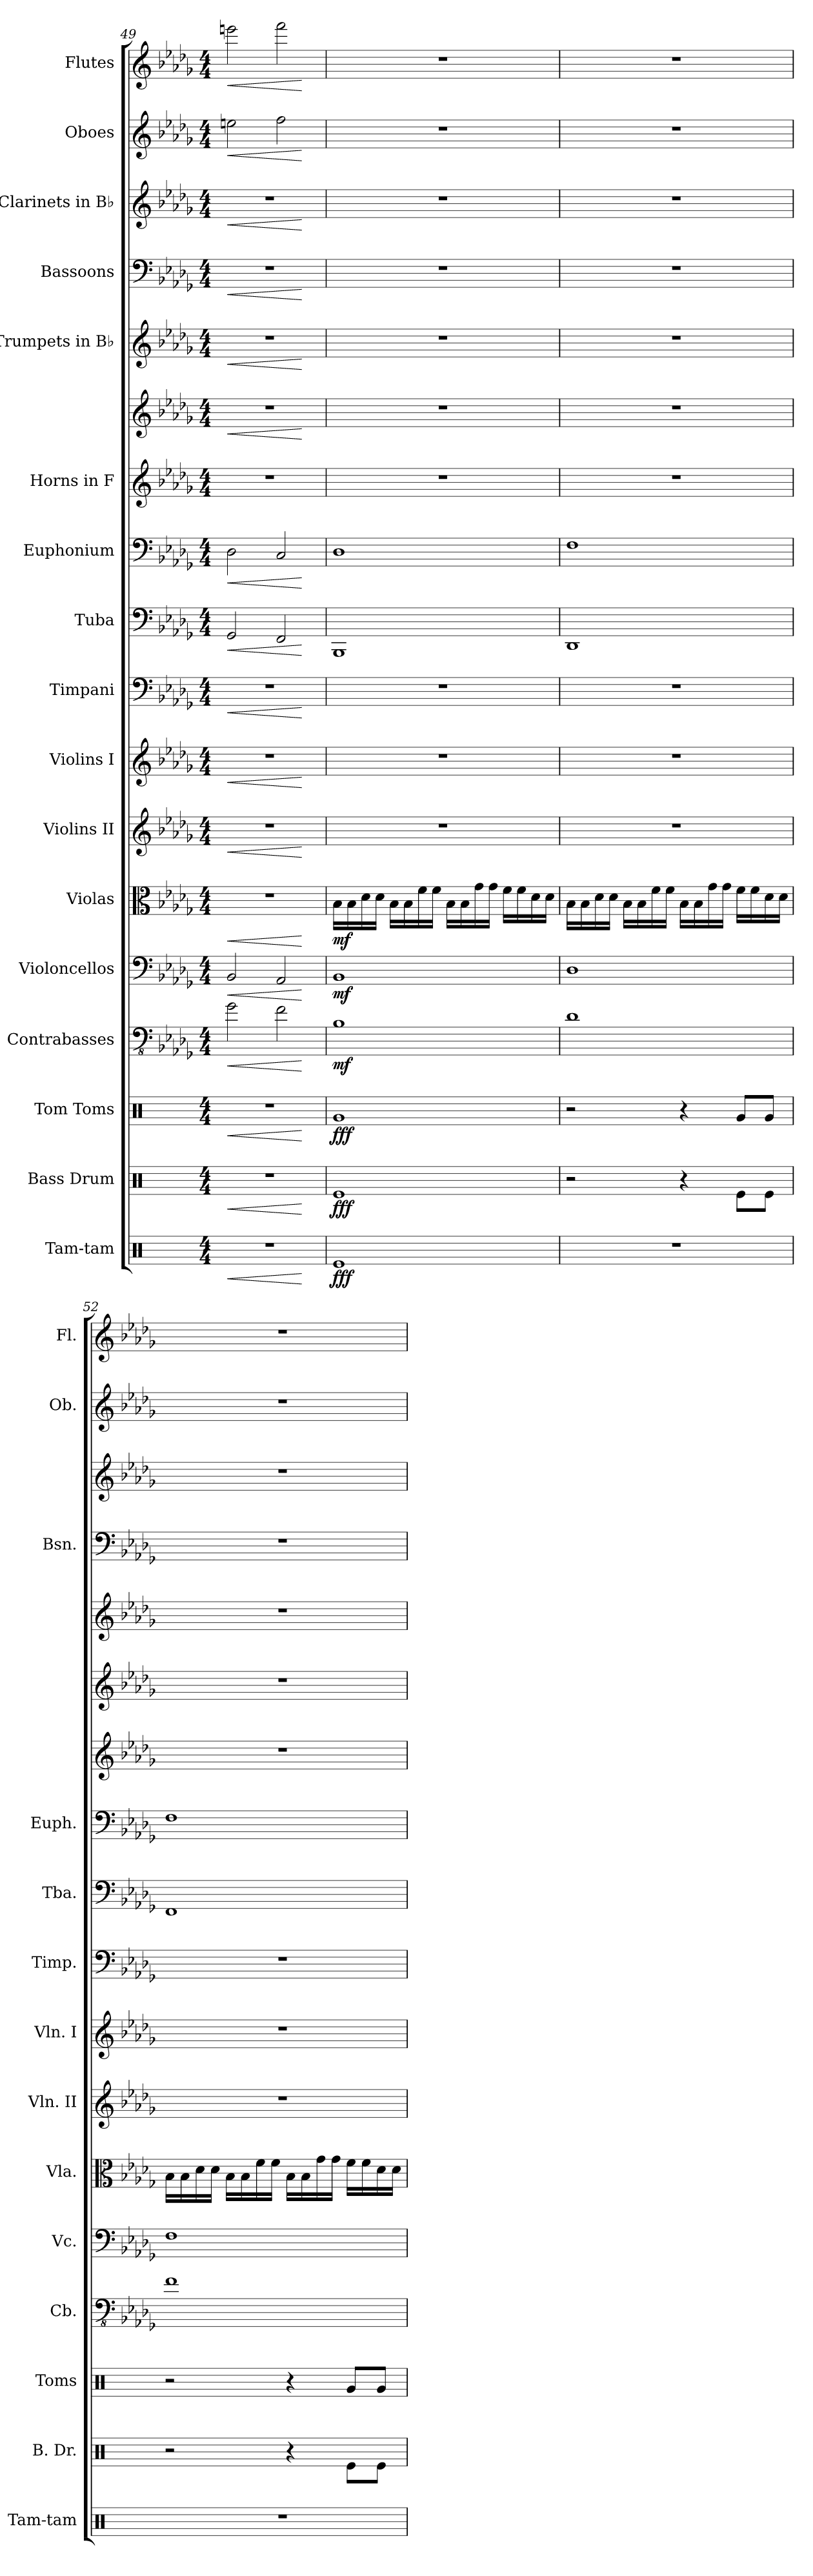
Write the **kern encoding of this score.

**kern	**dynam	**kern	**dynam	**kern	**dynam	**kern	**dynam	**kern	**dynam	**kern	**dynam	**kern	**dynam	**kern	**dynam	**kern	**dynam	**kern	**dynam	**kern	**dynam	**kern	**kern	**dynam	**kern	**dynam	**kern	**dynam	**kern	**dynam	**kern	**dynam	**kern	**dynam
*part17	*part17	*part16	*part16	*part15	*part15	*part14	*part14	*part13	*part13	*part12	*part12	*part11	*part11	*part10	*part10	*part9	*part9	*part8	*part8	*part7	*part7	*part6	*part6	*part6	*part5	*part5	*part4	*part4	*part3	*part3	*part2	*part2	*part1	*part1
*staff18	*staff18	*staff17	*staff17	*staff16	*staff16	*staff15	*staff15	*staff14	*staff14	*staff13	*staff13	*staff12	*staff12	*staff11	*staff11	*staff10	*staff10	*staff9	*staff9	*staff8	*staff8	*staff7	*staff6	*staff6/7	*staff5	*staff5	*staff4	*staff4	*staff3	*staff3	*staff2	*staff2	*staff1	*staff1
*I"Tam-tam	*	*I"Bass Drum	*	*I"Tom Toms	*	*I"Contrabasses	*	*I"Violoncellos	*	*I"Violas	*	*I"Violins II	*	*I"Violins I	*	*I"Timpani	*	*I"Tuba	*	*I"Euphonium	*	*I"Horns in F	*	*	*I"Trumpets in B♭	*	*I"Bassoons	*	*I"Clarinets in B♭	*	*I"Oboes	*	*I"Flutes	*
*I'Tam-tam	*	*I'B. Dr.	*	*I'Toms	*	*I'Cb.	*	*I'Vc.	*	*I'Vla.	*	*I'Vln. II	*	*I'Vln. I	*	*I'Timp.	*	*I'Tba.	*	*I'Euph.	*	*	*	*	*	*	*I'Bsn.	*	*	*	*I'Ob.	*	*I'Fl.	*
*clefX	*	*clefX	*	*clefX	*	*clefFv4	*	*clefF4	*	*clefC3	*	*clefG2	*	*clefG2	*	*clefF4	*	*clefF4	*	*clefF4	*	*clefG2	*clefG2	*	*clefG2	*	*clefF4	*	*clefG2	*	*clefG2	*	*clefG2	*
*	*	*	*	*	*	*ITrd7c12	*	*	*	*	*	*	*	*	*	*	*	*	*	*	*	*ITrd4c7	*ITrd4c7	*	*ITrd1c2	*	*	*	*ITrd1c2	*	*	*	*	*
*k[]	*	*k[]	*	*k[]	*	*k[b-e-a-d-g-]	*	*k[b-e-a-d-g-]	*	*k[b-e-a-d-g-]	*	*k[b-e-a-d-g-]	*	*k[b-e-a-d-g-]	*	*k[b-e-a-d-g-]	*	*k[b-e-a-d-g-]	*	*k[b-e-a-d-g-]	*	*k[b-e-a-d-g-c-]	*k[b-e-a-d-g-c-]	*	*k[b-e-a-d-g-c-f-]	*	*k[b-e-a-d-g-]	*	*k[b-e-a-d-g-c-f-]	*	*k[b-e-a-d-g-]	*	*k[b-e-a-d-g-]	*
*M4/4	*	*M4/4	*	*M4/4	*	*M4/4	*	*M4/4	*	*M4/4	*	*M4/4	*	*M4/4	*	*M4/4	*	*M4/4	*	*M4/4	*	*M4/4	*M4/4	*	*M4/4	*	*M4/4	*	*M4/4	*	*M4/4	*	*M4/4	*
=49	=49	=49	=49	=49	=49	=49	=49	=49	=49	=49	=49	=49	=49	=49	=49	=49	=49	=49	=49	=49	=49	=49	=49	=49	=49	=49	=49	=49	=49	=49	=49	=49	=49	=49
!	!LO:HP:b	!	!LO:HP:b	!	!LO:HP:b	!	!LO:HP:b	!	!LO:HP:b	!	!LO:HP:b	!	!LO:HP:b	!	!LO:HP:b	!	!LO:HP:b	!	!LO:HP:b	!	!LO:HP:b	!	!	!LO:HP:b	!	!LO:HP:b	!	!LO:HP:b	!	!LO:HP:b	!	!LO:HP:b	!	!LO:HP:b
1r	<	1r	<	1r	<	2GG-\	<	2BB-/	<	1r	<	1r	<	1r	<	1r	<	2GG-/	<	2D-\	<	1r	1r	<	1r	<	1r	<	1r	<	2een\	<	2eeen\	<
.	.	.	.	.	.	2FF\	.	2AA-/	.	.	.	.	.	.	.	.	.	2FF/	.	2C/	.	.	.	.	.	.	.	.	.	.	2ff\	.	2fff\	.
.	[	.	[	.	[	.	[	.	[	.	[	.	[	.	[	.	[	.	[	.	[	.	.	[	.	[	.	[	.	[	.	[	.	[
=50	=50	=50	=50	=50	=50	=50	=50	=50	=50	=50	=50	=50	=50	=50	=50	=50	=50	=50	=50	=50	=50	=50	=50	=50	=50	=50	=50	=50	=50	=50	=50	=50	=50	=50
*	*	*	*	*	*	*	*	*	*	*	*	*	*	*	*	*	*	*	*	*	*	*	*	*	*	*	*	*	*	*	*	*	*MM80	*
!	!LO:DY:b	!	!LO:DY:b	!	!LO:DY:b	!	!LO:DY:b	!	!LO:DY:b	!	!LO:DY:b	!	!	!	!	!	!	!	!	!	!	!	!	!	!	!	!	!	!	!	!	!	!	!
1Re	fff	1Re	fff	1Rg	fff	1BBB-	mf	1BB-	mf	16B-\LL	mf	1r	.	1r	.	1r	.	1BBB-	.	1D-	.	1r	1r	.	1r	.	1r	.	1r	.	1r	.	1r	.
.	.	.	.	.	.	.	.	.	.	16B-\	.	.	.	.	.	.	.	.	.	.	.	.	.	.	.	.	.	.	.	.	.	.	.	.
.	.	.	.	.	.	.	.	.	.	16d-\	.	.	.	.	.	.	.	.	.	.	.	.	.	.	.	.	.	.	.	.	.	.	.	.
.	.	.	.	.	.	.	.	.	.	16d-\JJ	.	.	.	.	.	.	.	.	.	.	.	.	.	.	.	.	.	.	.	.	.	.	.	.
.	.	.	.	.	.	.	.	.	.	16B-\LL	.	.	.	.	.	.	.	.	.	.	.	.	.	.	.	.	.	.	.	.	.	.	.	.
.	.	.	.	.	.	.	.	.	.	16B-\	.	.	.	.	.	.	.	.	.	.	.	.	.	.	.	.	.	.	.	.	.	.	.	.
.	.	.	.	.	.	.	.	.	.	16f\	.	.	.	.	.	.	.	.	.	.	.	.	.	.	.	.	.	.	.	.	.	.	.	.
.	.	.	.	.	.	.	.	.	.	16f\JJ	.	.	.	.	.	.	.	.	.	.	.	.	.	.	.	.	.	.	.	.	.	.	.	.
.	.	.	.	.	.	.	.	.	.	16B-\LL	.	.	.	.	.	.	.	.	.	.	.	.	.	.	.	.	.	.	.	.	.	.	.	.
.	.	.	.	.	.	.	.	.	.	16B-\	.	.	.	.	.	.	.	.	.	.	.	.	.	.	.	.	.	.	.	.	.	.	.	.
.	.	.	.	.	.	.	.	.	.	16g-\	.	.	.	.	.	.	.	.	.	.	.	.	.	.	.	.	.	.	.	.	.	.	.	.
.	.	.	.	.	.	.	.	.	.	16g-\JJ	.	.	.	.	.	.	.	.	.	.	.	.	.	.	.	.	.	.	.	.	.	.	.	.
.	.	.	.	.	.	.	.	.	.	16f\LL	.	.	.	.	.	.	.	.	.	.	.	.	.	.	.	.	.	.	.	.	.	.	.	.
.	.	.	.	.	.	.	.	.	.	16f\	.	.	.	.	.	.	.	.	.	.	.	.	.	.	.	.	.	.	.	.	.	.	.	.
.	.	.	.	.	.	.	.	.	.	16d-\	.	.	.	.	.	.	.	.	.	.	.	.	.	.	.	.	.	.	.	.	.	.	.	.
.	.	.	.	.	.	.	.	.	.	16d-\JJ	.	.	.	.	.	.	.	.	.	.	.	.	.	.	.	.	.	.	.	.	.	.	.	.
!!LO:PB:g=z
=51	=51	=51	=51	=51	=51	=51	=51	=51	=51	=51	=51	=51	=51	=51	=51	=51	=51	=51	=51	=51	=51	=51	=51	=51	=51	=51	=51	=51	=51	=51	=51	=51	=51	=51
1r	.	2r	.	2r	.	1DD-	.	1D-	.	16B-\LL	.	1r	.	1r	.	1r	.	1DD-	.	1F	.	1r	1r	.	1r	.	1r	.	1r	.	1r	.	1r	.
.	.	.	.	.	.	.	.	.	.	16B-\	.	.	.	.	.	.	.	.	.	.	.	.	.	.	.	.	.	.	.	.	.	.	.	.
.	.	.	.	.	.	.	.	.	.	16d-\	.	.	.	.	.	.	.	.	.	.	.	.	.	.	.	.	.	.	.	.	.	.	.	.
.	.	.	.	.	.	.	.	.	.	16d-\JJ	.	.	.	.	.	.	.	.	.	.	.	.	.	.	.	.	.	.	.	.	.	.	.	.
.	.	.	.	.	.	.	.	.	.	16B-\LL	.	.	.	.	.	.	.	.	.	.	.	.	.	.	.	.	.	.	.	.	.	.	.	.
.	.	.	.	.	.	.	.	.	.	16B-\	.	.	.	.	.	.	.	.	.	.	.	.	.	.	.	.	.	.	.	.	.	.	.	.
.	.	.	.	.	.	.	.	.	.	16f\	.	.	.	.	.	.	.	.	.	.	.	.	.	.	.	.	.	.	.	.	.	.	.	.
.	.	.	.	.	.	.	.	.	.	16f\JJ	.	.	.	.	.	.	.	.	.	.	.	.	.	.	.	.	.	.	.	.	.	.	.	.
.	.	4r	.	4r	.	.	.	.	.	16B-\LL	.	.	.	.	.	.	.	.	.	.	.	.	.	.	.	.	.	.	.	.	.	.	.	.
.	.	.	.	.	.	.	.	.	.	16B-\	.	.	.	.	.	.	.	.	.	.	.	.	.	.	.	.	.	.	.	.	.	.	.	.
.	.	.	.	.	.	.	.	.	.	16g-\	.	.	.	.	.	.	.	.	.	.	.	.	.	.	.	.	.	.	.	.	.	.	.	.
.	.	.	.	.	.	.	.	.	.	16g-\JJ	.	.	.	.	.	.	.	.	.	.	.	.	.	.	.	.	.	.	.	.	.	.	.	.
.	.	8Re\L	.	8Rg/L	.	.	.	.	.	16f\LL	.	.	.	.	.	.	.	.	.	.	.	.	.	.	.	.	.	.	.	.	.	.	.	.
.	.	.	.	.	.	.	.	.	.	16f\	.	.	.	.	.	.	.	.	.	.	.	.	.	.	.	.	.	.	.	.	.	.	.	.
.	.	8Re\J	.	8Rg/J	.	.	.	.	.	16d-\	.	.	.	.	.	.	.	.	.	.	.	.	.	.	.	.	.	.	.	.	.	.	.	.
.	.	.	.	.	.	.	.	.	.	16d-\JJ	.	.	.	.	.	.	.	.	.	.	.	.	.	.	.	.	.	.	.	.	.	.	.	.
=52	=52	=52	=52	=52	=52	=52	=52	=52	=52	=52	=52	=52	=52	=52	=52	=52	=52	=52	=52	=52	=52	=52	=52	=52	=52	=52	=52	=52	=52	=52	=52	=52	=52	=52
1r	.	2r	.	2r	.	1FF	.	1F	.	16B-\LL	.	1r	.	1r	.	1r	.	1FF	.	1F	.	1r	1r	.	1r	.	1r	.	1r	.	1r	.	1r	.
.	.	.	.	.	.	.	.	.	.	16B-\	.	.	.	.	.	.	.	.	.	.	.	.	.	.	.	.	.	.	.	.	.	.	.	.
.	.	.	.	.	.	.	.	.	.	16d-\	.	.	.	.	.	.	.	.	.	.	.	.	.	.	.	.	.	.	.	.	.	.	.	.
.	.	.	.	.	.	.	.	.	.	16d-\JJ	.	.	.	.	.	.	.	.	.	.	.	.	.	.	.	.	.	.	.	.	.	.	.	.
.	.	.	.	.	.	.	.	.	.	16B-\LL	.	.	.	.	.	.	.	.	.	.	.	.	.	.	.	.	.	.	.	.	.	.	.	.
.	.	.	.	.	.	.	.	.	.	16B-\	.	.	.	.	.	.	.	.	.	.	.	.	.	.	.	.	.	.	.	.	.	.	.	.
.	.	.	.	.	.	.	.	.	.	16f\	.	.	.	.	.	.	.	.	.	.	.	.	.	.	.	.	.	.	.	.	.	.	.	.
.	.	.	.	.	.	.	.	.	.	16f\JJ	.	.	.	.	.	.	.	.	.	.	.	.	.	.	.	.	.	.	.	.	.	.	.	.
.	.	4r	.	4r	.	.	.	.	.	16B-\LL	.	.	.	.	.	.	.	.	.	.	.	.	.	.	.	.	.	.	.	.	.	.	.	.
.	.	.	.	.	.	.	.	.	.	16B-\	.	.	.	.	.	.	.	.	.	.	.	.	.	.	.	.	.	.	.	.	.	.	.	.
.	.	.	.	.	.	.	.	.	.	16g-\	.	.	.	.	.	.	.	.	.	.	.	.	.	.	.	.	.	.	.	.	.	.	.	.
.	.	.	.	.	.	.	.	.	.	16g-\JJ	.	.	.	.	.	.	.	.	.	.	.	.	.	.	.	.	.	.	.	.	.	.	.	.
.	.	8Re\L	.	8Rg/L	.	.	.	.	.	16f\LL	.	.	.	.	.	.	.	.	.	.	.	.	.	.	.	.	.	.	.	.	.	.	.	.
.	.	.	.	.	.	.	.	.	.	16f\	.	.	.	.	.	.	.	.	.	.	.	.	.	.	.	.	.	.	.	.	.	.	.	.
.	.	8Re\J	.	8Rg/J	.	.	.	.	.	16d-\	.	.	.	.	.	.	.	.	.	.	.	.	.	.	.	.	.	.	.	.	.	.	.	.
.	.	.	.	.	.	.	.	.	.	16d-\JJ	.	.	.	.	.	.	.	.	.	.	.	.	.	.	.	.	.	.	.	.	.	.	.	.
=	=	=	=	=	=	=	=	=	=	=	=	=	=	=	=	=	=	=	=	=	=	=	=	=	=	=	=	=	=	=	=	=	=	=
*-	*-	*-	*-	*-	*-	*-	*-	*-	*-	*-	*-	*-	*-	*-	*-	*-	*-	*-	*-	*-	*-	*-	*-	*-	*-	*-	*-	*-	*-	*-	*-	*-	*-	*-
